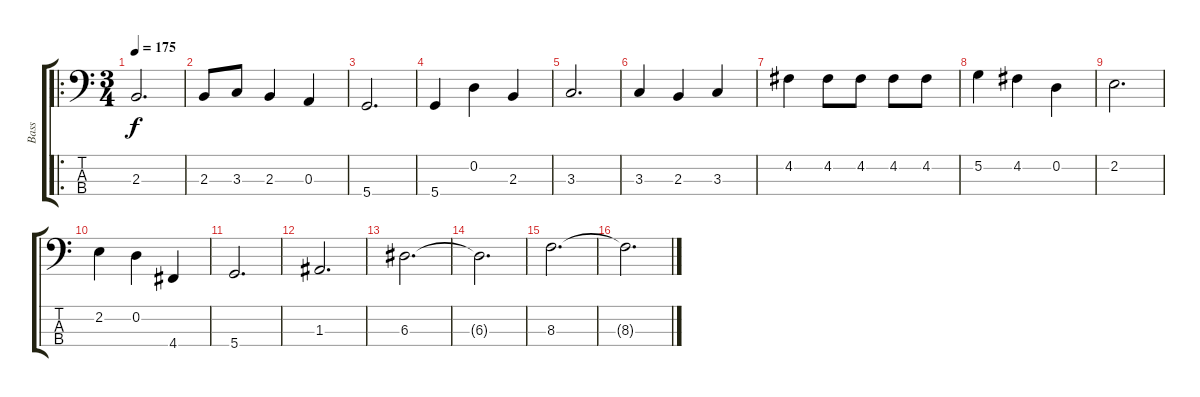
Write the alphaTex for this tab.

\track ("Bass" "Bass") {instrument electricbassfinger}
\staff {score tabs}
\tuning (G2 D2 A1 D1) {hide}
\ro
\ts (3 4)
\tempo 175
\clef f4
\ks c
2.3.2{d dy f} |
2.3.8 3.3.8 2.3.4 0.3.4 |
5.4.2{d} |
5.4.4 0.2.4 2.3.4 |
3.3.2{d} |
3.3.4 2.3.4 3.3.4 |
4.2.4 4.2.8 4.2.8 4.2.8 4.2.8 |
5.2.4 4.2.4 0.2.4 |
2.2.2{d} |
2.2.4 0.2.4 4.4.4 |
5.4.2{d} |
1.3.2{d} |
6.3.2{d} |
6.3{t}.2{d} |
8.3.2{d} |
8.3{t}.2{d}
